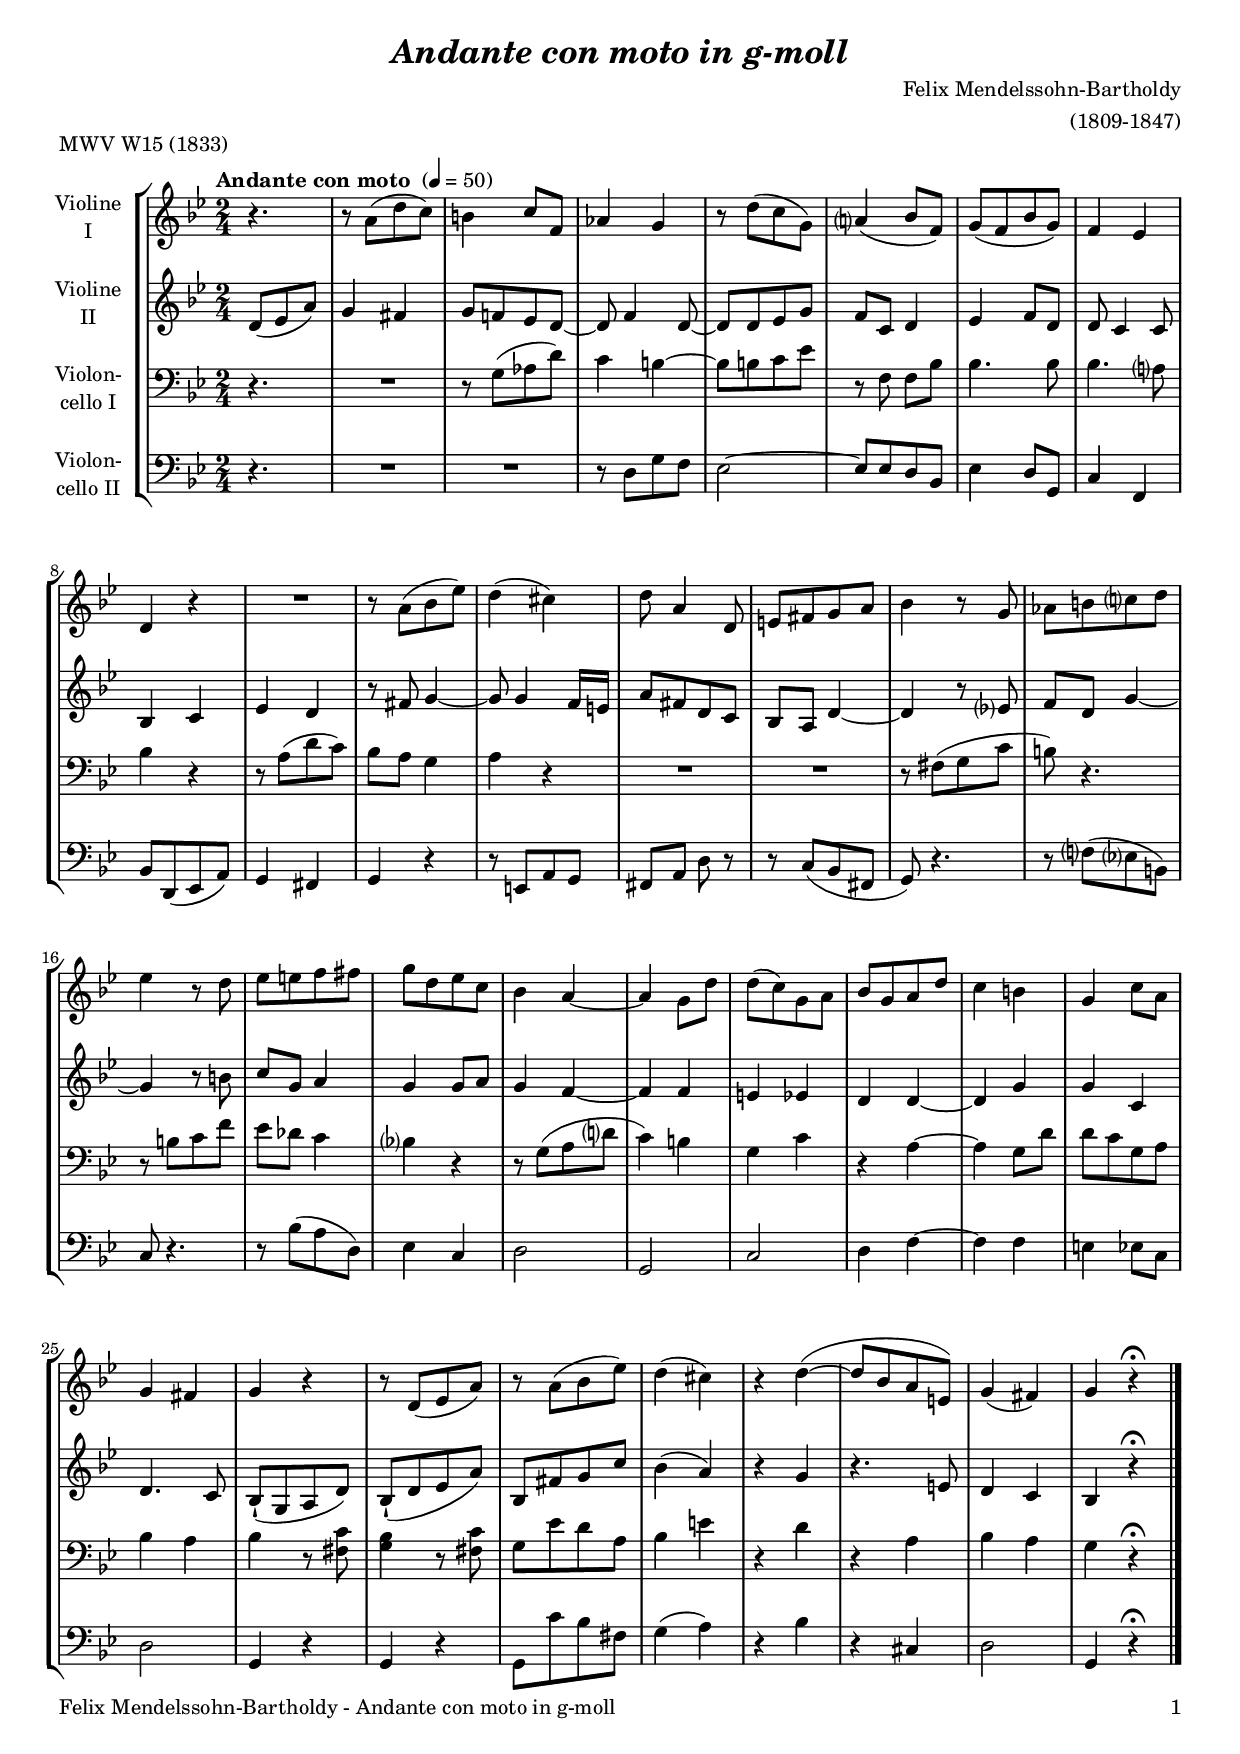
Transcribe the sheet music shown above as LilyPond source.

\version "2.20.2"
\include "deutsch.ly"
  
#(set-global-staff-size 18)

\header {
  title     = \markup \bold \italic "Andante con moto in g-moll"
  composer  = "Felix Mendelssohn-Bartholdy"
  arranger  = "(1809-1847)"
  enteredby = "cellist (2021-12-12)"
  piece     = "MWV W15 (1833)"
}

voiceconsts = {
  \key g \minor
  \time 2/4
  \clef "bass"
%  \numericTimeSignature
  \compressEmptyMeasures
  % Set default beaming for all staves
  \set Timing.beamExceptions = #'()
  \set Timing.baseMoment     = #(ly:make-moment 1 2)
  \set Timing.beatStructure  = #'(1)
  \tempo "Andante con moto " 4=50
}

micl = "clarinet"
mifl = "flute"
miob = "oboe"
mifh = "french horn"
misx = "tenor sax"
mist = "string ensemble 1"
misz = "string ensemble 2"
mivl = "violin"
miba = "cello"
mipz = "pizzicato strings"

dolc = \markup \italic "dolce"
rit  = \mark \markup \box \italic "rit."

va = \relative c'' {
  \voiceconsts
  \clef "treble"

  \partial 4. r4.
  r8 a( d c)
  h4 c8 f,
  as4 g
  r8 d'( c g)
  a?4( b8 f)
  g( f b g)

  f4 es
  d r
  R2
  r8 a'( b es)
  d4( cis)
  d8 a4 d,8
  e fis g a

  b4 r8 g
  as h c? d
  es4 r8 d
  es e f fis
  g d es c
  b4 a~
  a g8 d'

  d( c) g a
  b g a d
  c4 h
  g c8 a
  g4 fis
  g r
  r8 d( es a)

  r a( b es)
  d4( cis)
  r d(~
  d8 b a e)
  g4( fis)
  g r\fermata \bar "|."
}

vb = \relative c' {
  \voiceconsts
  \clef "treble"

  \partial 4. d8( es a)
  g4 fis
  g8 f! es d~
  d f4 d8~
  d d es g
  f c d4
  es f8 d

  d c4 c8
  b4 c
  es d
  r8 fis g4~
  g8 g4 f16 e
  a8 fis d c
  b a d4~

  d r8 es?
  f d g4~
  g r8 h
  c g a4
  g g8 a
  g4 f~
  f f

  e es
  d d~
  d g
  g c,
  d4. c8
  b(-! g a d)
  b(-! d es a)

  b, fis' g c
  b4( a)
  r g
  r4. e8
  d4 c
  b r\fermata \bar "|."
}

vc = \relative c' {
  \voiceconsts

  \partial 4. r4.
  R2
  r8 g( as d)
  c4 h~
  h8 h c es
  r f, f[ b]
  b4. b8

  b4. a?8
  b4 r
  r8 a( d c)
  b a g4
  a r
  R2*2

  r8 fis( g c
  h) r4.
  r8 h c f
  es des c4
  b? r
  r8 g( a d?
  c4) h

  g c
  r a~
  a g8 d'
  d c g a
  b4 a
  b4 r8 <fis c'>
  <g b>4 r8 <fis c'>

  g es' d a
  b4 e
  r d
  r a
  b a
  g r\fermata \bar "|."
}

vd = \relative c {
  \voiceconsts

  \partial 4. r4.
  R2*2
  r8 d g f
  es2~
  es8 es d b
  es4 d8 g,

  c4 f,
  b8 d,( es a)
  g4 fis
  g r
  r8 e a g
  fis[ a] d r
  r c( b fis

  g) r4.
  r8 f'?( es? h)
  c r4.
  r8 b'( a d,)
  es4 c
  d2
  g,

  c
  d4 f~
  f f
  e es8 c
  d2
  g,4 r
  g r

  g8 c' b fis
  g4( a)
  r b
  r cis,
  d2
  g,4 r\fermata \bar "|."
}


music = \new StaffGroup <<
      \new Staff {
	\set Staff.midiInstrument = \mivl
	\set Staff.instrumentName = \markup \center-column { "Violine" "I" }
	\transpose g g { \va }
      }

      \new Staff {
	\set Staff.midiInstrument = \mivl
	\set Staff.instrumentName = \markup \center-column { "Violine" "II" }
	\transpose g g { \vb }
      }

      \new Staff {
	\set Staff.midiInstrument = \miba
	\set Staff.instrumentName = \markup \center-column { "Violon-" "cello I" }
	\transpose g g { \vc }
      }

      \new Staff {
	\set Staff.midiInstrument = \miba
	\set Staff.instrumentName = \markup \center-column { "Violon-" "cello II" }
	\transpose g g { \vd }
      }
>>

\book {
   \paper {
    print-page-number = ##t
    print-first-page-number = ##t
    ragged-last-bottom = ##f
    oddHeaderMarkup = \markup \null
    evenHeaderMarkup = \markup \null
    oddFooterMarkup = \markup {
      \fill-line {
%        \on-the-fly #print-page-number-check-first
        "Felix Mendelssohn-Bartholdy - Andante con moto in g-moll" \fromproperty #'page:page-number-string
      }
    }
    evenFooterMarkup = \oddFooterMarkup
  } \score {
    \music
    \layout {}
  }

  \score {
    \unfoldRepeats \music

    \midi {
      \context {
        \Score
      }
    }
  }
}